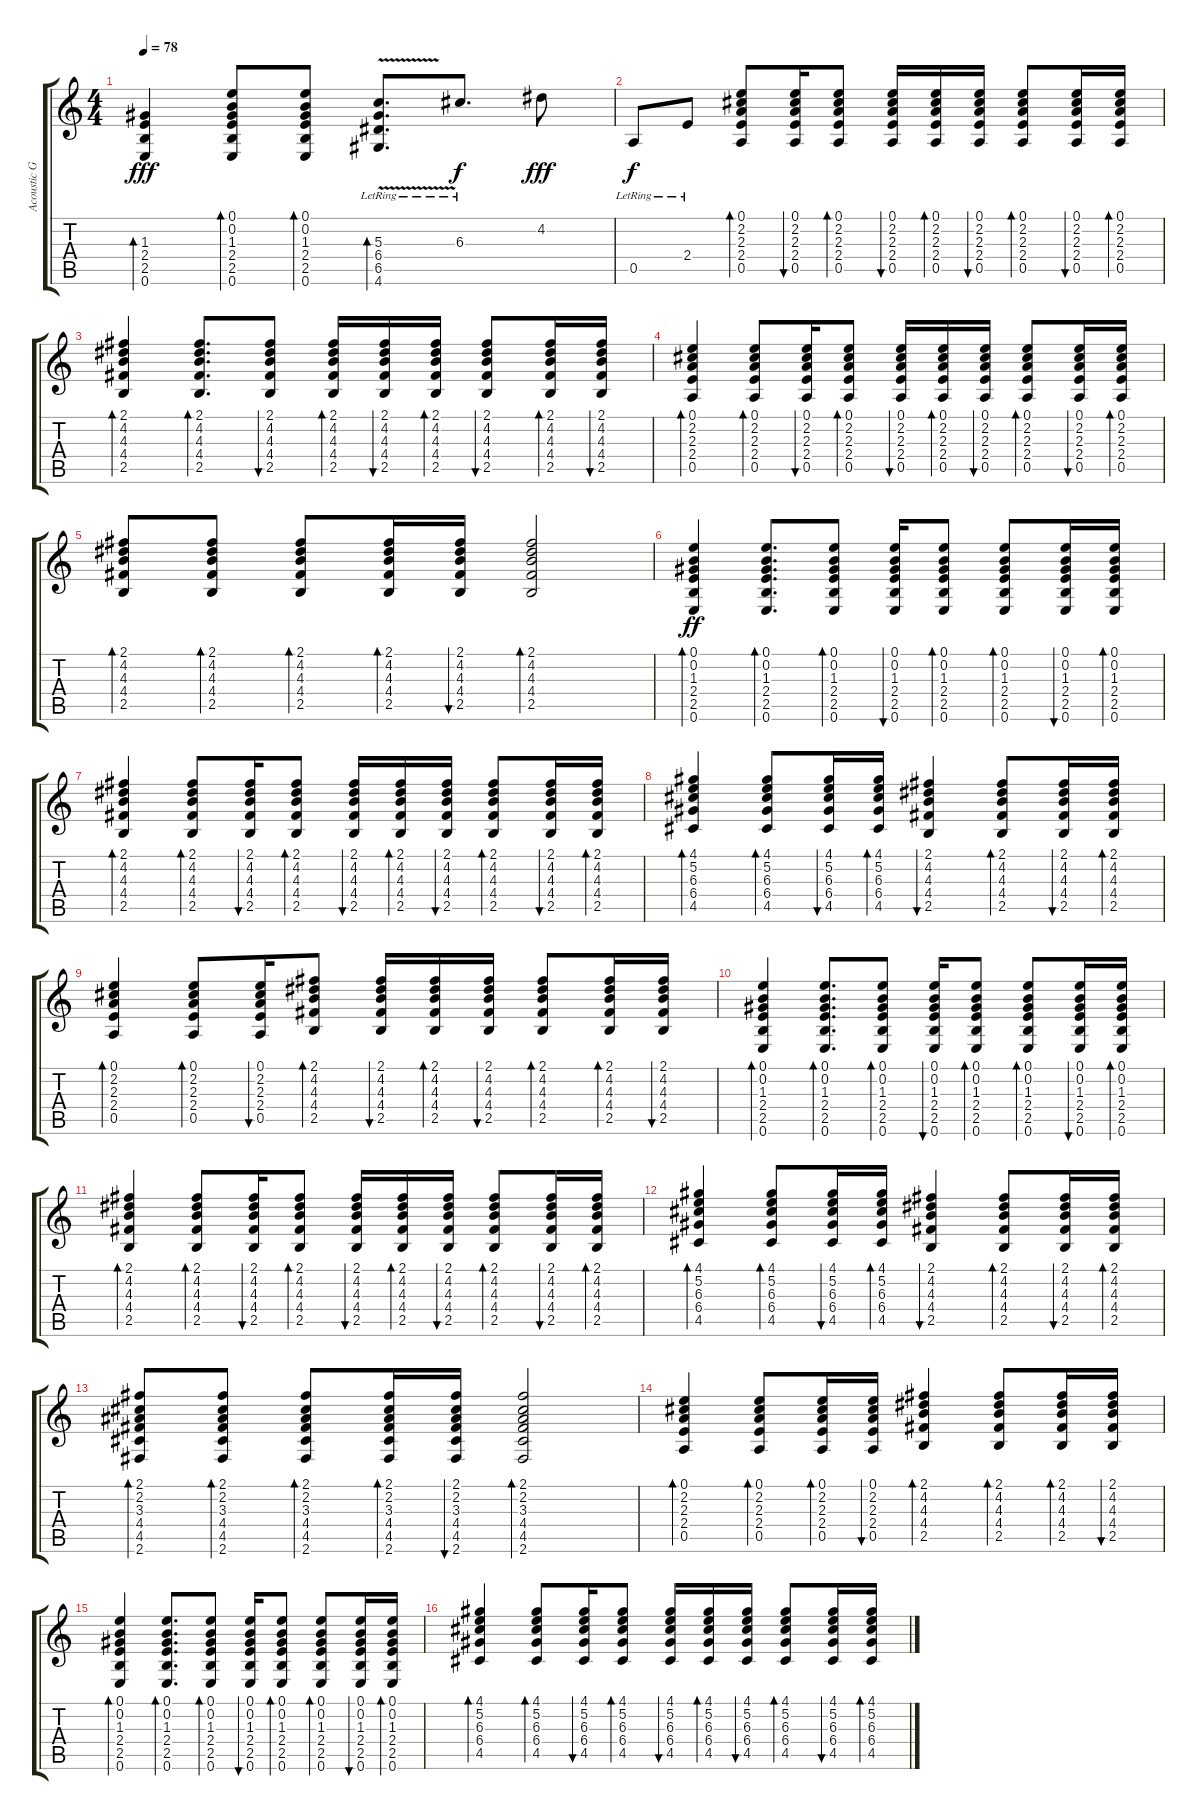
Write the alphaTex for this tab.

\track ("Acoustic Guitar" "Acoustic G") {instrument acousticguitarsteel}
\staff {score tabs}
\tuning (E4 B3 G3 D3 A2 E2) {hide}
\ts (4 4)
\tempo 78
\clef g2
\ks c
(1.3 2.4 2.5 0.6).4{bd 30 dy fff} (0.1 0.2 1.3 2.4 2.5 0.6).8{bd 30} (0.1 0.2 1.3 2.4 2.5 0.6).8{bd 30} (5.3{v lr} 6.4{lr} 6.5{lr} 4.6{lr}).8{d bd 30} 6.3{lr}.8{d dy f} 4.2.8{dy fff} |
0.5{lr}.8{dy f} 2.4{lr}.8 (0.1 2.2 2.3 2.4 0.5).8{bd 30} (0.1 2.2 2.3 2.4 0.5).16{bu 30} (0.1 2.2 2.3 2.4 0.5).8{bd 30} (0.1 2.2 2.3 2.4 0.5).16{bu 30} (0.1 2.2 2.3 2.4 0.5).16{bd 30} (0.1 2.2 2.3 2.4 0.5).16{bu 30} (0.1 2.2 2.3 2.4 0.5).8{bd 30} (0.1 2.2 2.3 2.4 0.5).16{bu 30} (0.1 2.2 2.3 2.4 0.5).16{bd 30} |
(2.1 4.2 4.3 4.4 2.5).4{bd 30} (2.1 4.2 4.3 4.4 2.5).8{d bd 30} (2.1 4.2 4.3 4.4 2.5).8{bu 30} (2.1 4.2 4.3 4.4 2.5).16{bd 30} (2.1 4.2 4.3 4.4 2.5).16{bu 30} (2.1 4.2 4.3 4.4 2.5).16{bd 30} (2.1 4.2 4.3 4.4 2.5).8{bu 30} (2.1 4.2 4.3 4.4 2.5).16{bd 30} (2.1 4.2 4.3 4.4 2.5).16{bu 30} |
(0.1 2.2 2.3 2.4 0.5).4{bd 30} (0.1 2.2 2.3 2.4 0.5).8{bd 30} (0.1 2.2 2.3 2.4 0.5).16{bu 30} (0.1 2.2 2.3 2.4 0.5).8{bd 30} (0.1 2.2 2.3 2.4 0.5).16{bu 30} (0.1 2.2 2.3 2.4 0.5).16{bd 30} (0.1 2.2 2.3 2.4 0.5).16{bu 30} (0.1 2.2 2.3 2.4 0.5).8{bd 30} (0.1 2.2 2.3 2.4 0.5).16{bu 30} (0.1 2.2 2.3 2.4 0.5).16{bd 30} |
(2.1 4.2 4.3 4.4 2.5).8{bd 30} (2.1 4.2 4.3 4.4 2.5).8{bd 30} (2.1 4.2 4.3 4.4 2.5).8{bd 30} (2.1 4.2 4.3 4.4 2.5).16{bd 30} (2.1 4.2 4.3 4.4 2.5).16{bu 30} (2.1 4.2 4.3 4.4 2.5).2{bd 30} |
(0.1 0.2 1.3 2.4 2.5 0.6).4{bd 30 dy ff} (0.1 0.2 1.3 2.4 2.5 0.6).8{d bd 30} (0.1 0.2 1.3 2.4 2.5 0.6).8{bd 30} (0.1 0.2 1.3 2.4 2.5 0.6).16{bu 30} (0.1 0.2 1.3 2.4 2.5 0.6).8{bd 30} (0.1 0.2 1.3 2.4 2.5 0.6).8{bd 30} (0.1 0.2 1.3 2.4 2.5 0.6).16{bu 30} (0.1 0.2 1.3 2.4 2.5 0.6).16{bd 30} |
(2.1 4.2 4.3 4.4 2.5).4{bd 30} (2.1 4.2 4.3 4.4 2.5).8{bd 30} (2.1 4.2 4.3 4.4 2.5).16{bu 30} (2.1 4.2 4.3 4.4 2.5).8{bd 30} (2.1 4.2 4.3 4.4 2.5).16{bu 30} (2.1 4.2 4.3 4.4 2.5).16{bd 30} (2.1 4.2 4.3 4.4 2.5).16{bu 30} (2.1 4.2 4.3 4.4 2.5).8{bd 30} (2.1 4.2 4.3 4.4 2.5).16{bu 30} (2.1 4.2 4.3 4.4 2.5).16{bd 30} |
(4.1 5.2 6.3 6.4 4.5).4{bd 30} (4.1 5.2 6.3 6.4 4.5).8{bd 30} (4.1 5.2 6.3 6.4 4.5).16{bu 30} (4.1 5.2 6.3 6.4 4.5).16{bd 30} (2.1 4.2 4.3 4.4 2.5).4{bu 30} (2.1 4.2 4.3 4.4 2.5).8{bd 30} (2.1 4.2 4.3 4.4 2.5).16{bu 30} (2.1 4.2 4.3 4.4 2.5).16{bd 30} |
(0.1 2.2 2.3 2.4 0.5).4{bd 30} (0.1 2.2 2.3 2.4 0.5).8{bd 30} (0.1 2.2 2.3 2.4 0.5).16{bu 30} (2.1 4.2 4.3 4.4 2.5).8{bd 30} (2.1 4.2 4.3 4.4 2.5).16{bu 30} (2.1 4.2 4.3 4.4 2.5).16{bd 30} (2.1 4.2 4.3 4.4 2.5).16{bu 30} (2.1 4.2 4.3 4.4 2.5).8{bd 30} (2.1 4.2 4.3 4.4 2.5).16{bd 30} (2.1 4.2 4.3 4.4 2.5).16{bu 30} |
(0.1 0.2 1.3 2.4 2.5 0.6).4{bd 30} (0.1 0.2 1.3 2.4 2.5 0.6).8{d bd 30} (0.1 0.2 1.3 2.4 2.5 0.6).8{bd 30} (0.1 0.2 1.3 2.4 2.5 0.6).16{bu 30} (0.1 0.2 1.3 2.4 2.5 0.6).8{bd 30} (0.1 0.2 1.3 2.4 2.5 0.6).8{bd 30} (0.1 0.2 1.3 2.4 2.5 0.6).16{bu 30} (0.1 0.2 1.3 2.4 2.5 0.6).16{bd 30} |
(2.1 4.2 4.3 4.4 2.5).4{bd 30} (2.1 4.2 4.3 4.4 2.5).8{bd 30} (2.1 4.2 4.3 4.4 2.5).16{bu 30} (2.1 4.2 4.3 4.4 2.5).8{bd 30} (2.1 4.2 4.3 4.4 2.5).16{bu 30} (2.1 4.2 4.3 4.4 2.5).16{bd 30} (2.1 4.2 4.3 4.4 2.5).16{bu 30} (2.1 4.2 4.3 4.4 2.5).8{bd 30} (2.1 4.2 4.3 4.4 2.5).16{bu 30} (2.1 4.2 4.3 4.4 2.5).16{bd 30} |
(4.1 5.2 6.3 6.4 4.5).4{bd 30} (4.1 5.2 6.3 6.4 4.5).8{bd 30} (4.1 5.2 6.3 6.4 4.5).16{bu 30} (4.1 5.2 6.3 6.4 4.5).16{bd 30} (2.1 4.2 4.3 4.4 2.5).4{bu 30} (2.1 4.2 4.3 4.4 2.5).8{bd 30} (2.1 4.2 4.3 4.4 2.5).16{bu 30} (2.1 4.2 4.3 4.4 2.5).16{bd 30} |
(2.1 2.2 3.3 4.4 4.5 2.6).8{bd 30} (2.1 2.2 3.3 4.4 4.5 2.6).8{bd 30} (2.1 2.2 3.3 4.4 4.5 2.6).8{bd 30} (2.1 2.2 3.3 4.4 4.5 2.6).16{bd 30} (2.1 2.2 3.3 4.4 4.5 2.6).16{bu 30} (2.1 2.2 3.3 4.4 4.5 2.6).2{bd 30} |
(0.1 2.2 2.3 2.4 0.5).4{bd 30} (0.1 2.2 2.3 2.4 0.5).8{bd 30} (0.1 2.2 2.3 2.4 0.5).16{bd 30} (0.1 2.2 2.3 2.4 0.5).16{bu 30} (2.1 4.2 4.3 4.4 2.5).4{bd 30} (2.1 4.2 4.3 4.4 2.5).8{bd 30} (2.1 4.2 4.3 4.4 2.5).16{bd 30} (2.1 4.2 4.3 4.4 2.5).16{bu 30} |
(0.1 0.2 1.3 2.4 2.5 0.6).4{bd 30} (0.1 0.2 1.3 2.4 2.5 0.6).8{d bd 30} (0.1 0.2 1.3 2.4 2.5 0.6).8{bd 30} (0.1 0.2 1.3 2.4 2.5 0.6).16{bu 30} (0.1 0.2 1.3 2.4 2.5 0.6).8{bd 30} (0.1 0.2 1.3 2.4 2.5 0.6).8{bd 30} (0.1 0.2 1.3 2.4 2.5 0.6).16{bu 30} (0.1 0.2 1.3 2.4 2.5 0.6).16{bd 30} |
(4.1 5.2 6.3 6.4 4.5).4{bd 30} (4.1 5.2 6.3 6.4 4.5).8{bd 30} (4.1 5.2 6.3 6.4 4.5).16{bu 30} (4.1 5.2 6.3 6.4 4.5).8{bd 30} (4.1 5.2 6.3 6.4 4.5).16{bu 30} (4.1 5.2 6.3 6.4 4.5).16{bd 30} (4.1 5.2 6.3 6.4 4.5).16{bu 30} (4.1 5.2 6.3 6.4 4.5).8{bd 30} (4.1 5.2 6.3 6.4 4.5).16{bu 30} (4.1 5.2 6.3 6.4 4.5).16{bd 30}
